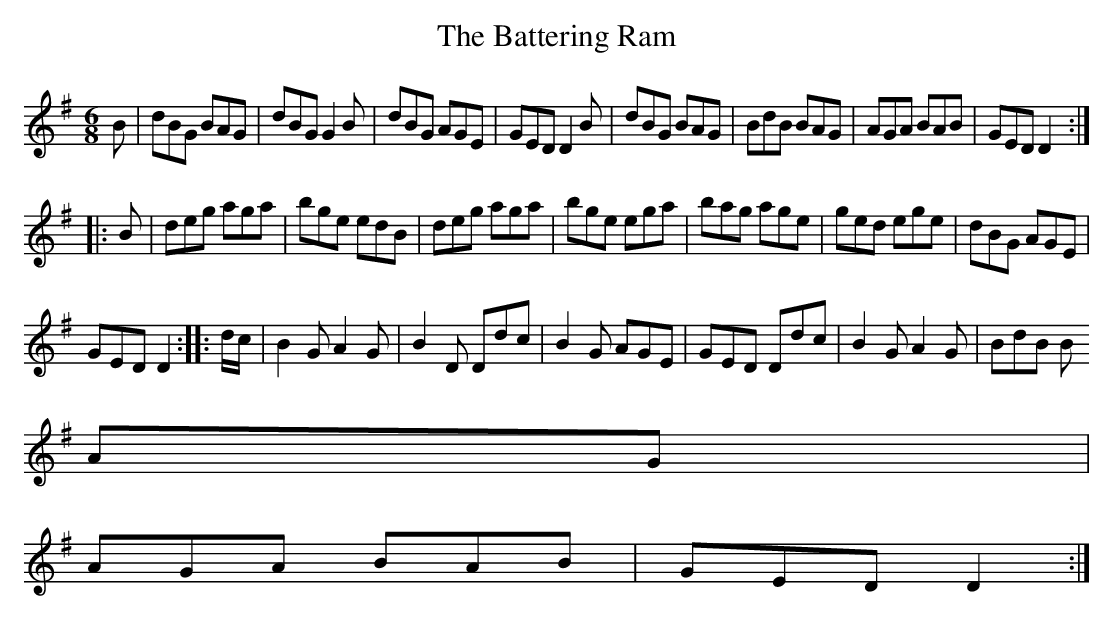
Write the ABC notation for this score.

X:1
T:Battering Ram, The
M:6/8
L:1/8
K:G
B|dBG BAG|dBG G2 B|dBG AGE|GED D2 B|dBG BAG|BdB BAG|AGA BAB| GED D2 :|
|:B|deg aga|bge edB|deg aga|bge ega|bag age|ged ege|dBG AGE|
GED D2 :|:d/c/|B2 G A2 G|B2 D Ddc|B2 G AGE|GED Ddc|B2G A2G|BdB B
AG|
AGA BAB|GED D2 :|
